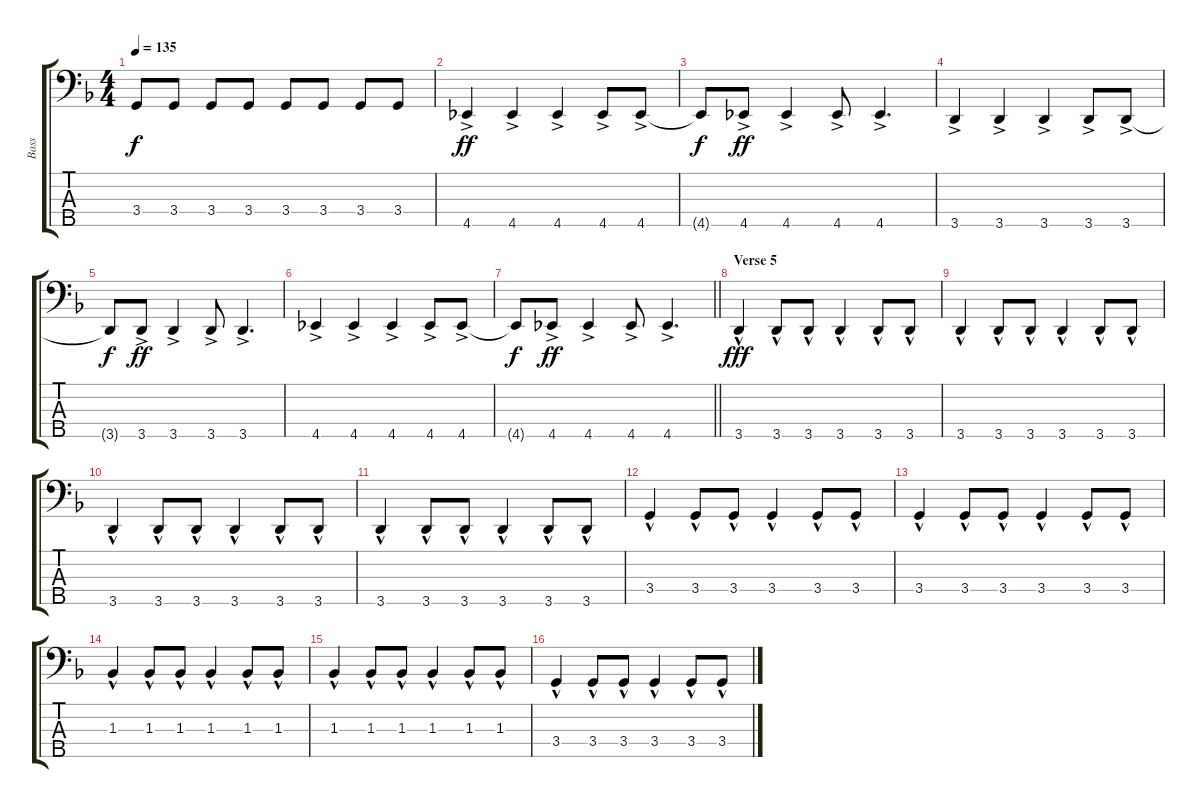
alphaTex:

\track ("Bass" "Bass") {instrument electricbassfinger}
\staff {score tabs}
\tuning (G2 D2 A1 E1 B0) {hide}
\ts (4 4)
\tempo 135
\clef f4
\ks f
3.4.8{dy f} 3.4.8 3.4.8 3.4.8 3.4.8 3.4.8 3.4.8 3.4.8 |
4.5{ac}.4{dy ff} 4.5{ac}.4 4.5{ac}.4 4.5{ac}.8 4.5{ac}.8 |
4.5{t}.8{dy f} 4.5{ac}.8{dy ff} 4.5{ac}.4 4.5{ac}.8 4.5{ac}.4{d} |
3.5{ac}.4 3.5{ac}.4 3.5{ac}.4 3.5{ac}.8 3.5{ac}.8 |
3.5{t}.8{dy f} 3.5{ac}.8{dy ff} 3.5{ac}.4 3.5{ac}.8 3.5{ac}.4{d} |
4.5{ac}.4 4.5{ac}.4 4.5{ac}.4 4.5{ac}.8 4.5{ac}.8 |
\barLineRight lightlight
4.5{t}.8{dy f} 4.5{ac}.8{dy ff} 4.5{ac}.4 4.5{ac}.8 4.5{ac}.4{d} |
\section ("" "Verse 5")
3.5{hac}.4{dy fff} 3.5{hac}.8 3.5{hac}.8 3.5{hac}.4 3.5{hac}.8 3.5{hac}.8 |
3.5{hac}.4 3.5{hac}.8 3.5{hac}.8 3.5{hac}.4 3.5{hac}.8 3.5{hac}.8 |
3.5{hac}.4 3.5{hac}.8 3.5{hac}.8 3.5{hac}.4 3.5{hac}.8 3.5{hac}.8 |
3.5{hac}.4 3.5{hac}.8 3.5{hac}.8 3.5{hac}.4 3.5{hac}.8 3.5{hac}.8 |
3.4{hac}.4 3.4{hac}.8 3.4{hac}.8 3.4{hac}.4 3.4{hac}.8 3.4{hac}.8 |
3.4{hac}.4 3.4{hac}.8 3.4{hac}.8 3.4{hac}.4 3.4{hac}.8 3.4{hac}.8 |
1.3{hac}.4 1.3{hac}.8 1.3{hac}.8 1.3{hac}.4 1.3{hac}.8 1.3{hac}.8 |
1.3{hac}.4 1.3{hac}.8 1.3{hac}.8 1.3{hac}.4 1.3{hac}.8 1.3{hac}.8 |
3.4{hac}.4 3.4{hac}.8 3.4{hac}.8 3.4{hac}.4 3.4{hac}.8 3.4{hac}.8
